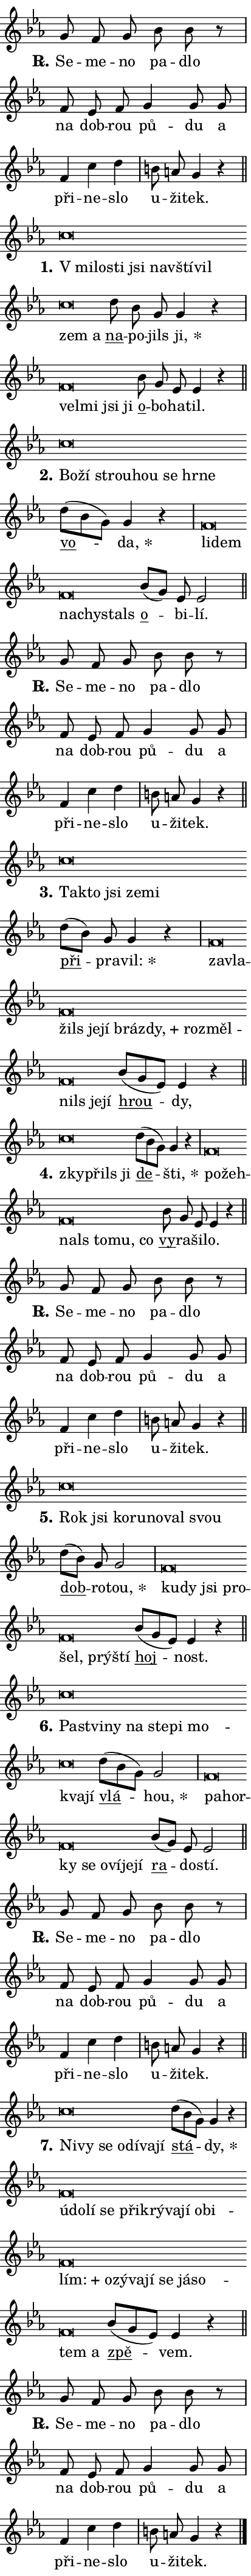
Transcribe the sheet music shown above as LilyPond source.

\version "2.24.0"
\header { tagline = "" }
\paper {
  indent = 0\cm
  top-margin = 0\cm
  right-margin = 0.13\cm % to fit lyric hyphens
  bottom-margin = 0\cm
  left-margin = 0\cm
  paper-width = 7\cm
  page-breaking = #ly:one-page-breaking
  system-system-spacing.basic-distance = #11
  score-system-spacing.basic-distance = #11
  ragged-last = ##f
}


%% Author: Thomas Morley
%% https://lists.gnu.org/archive/html/lilypond-user/2020-05/msg00002.html
#(define (line-position grob)
"Returns position of @var[grob} in current system:
   @code{'start}, if at first time-step
   @code{'end}, if at last time-step
   @code{'middle} otherwise
"
  (let* ((col (ly:item-get-column grob))
         (ln (ly:grob-object col 'left-neighbor))
         (rn (ly:grob-object col 'right-neighbor))
         (col-to-check-left (if (ly:grob? ln) ln col))
         (col-to-check-right (if (ly:grob? rn) rn col))
         (break-dir-left
           (and
             (ly:grob-property col-to-check-left 'non-musical #f)
             (ly:item-break-dir col-to-check-left)))
         (break-dir-right
           (and
             (ly:grob-property col-to-check-right 'non-musical #f)
             (ly:item-break-dir col-to-check-right))))
        (cond ((eqv? 1 break-dir-left) 'start)
              ((eqv? -1 break-dir-right) 'end)
              (else 'middle))))

#(define (tranparent-at-line-position vctor)
  (lambda (grob)
  "Relying on @code{line-position} select the relevant enry from @var{vctor}.
Used to determine transparency,"
    (case (line-position grob)
      ((end) (not (vector-ref vctor 0)))
      ((middle) (not (vector-ref vctor 1)))
      ((start) (not (vector-ref vctor 2))))))

noteHeadBreakVisibility =
#(define-music-function (break-visibility)(vector?)
"Makes @code{NoteHead}s transparent relying on @var{break-visibility}"
#{
  \override NoteHead.transparent =
    #(tranparent-at-line-position break-visibility)
#})

#(define delete-ledgers-for-transparent-note-heads
  (lambda (grob)
    "Reads whether a @code{NoteHead} is transparent.
If so this @code{NoteHead} is removed from @code{'note-heads} from
@var{grob}, which is supposed to be @code{LedgerLineSpanner}.
As a result ledgers are not printed for this @code{NoteHead}"
    (let* ((nhds-array (ly:grob-object grob 'note-heads))
           (nhds-list
             (if (ly:grob-array? nhds-array)
                 (ly:grob-array->list nhds-array)
                 '()))
           ;; Relies on the transparent-property being done before
           ;; Staff.LedgerLineSpanner.after-line-breaking is executed.
           ;; This is fragile ...
           (to-keep
             (remove
               (lambda (nhd)
                 (ly:grob-property nhd 'transparent #f))
               nhds-list)))
      ;; TODO find a better method to iterate over grob-arrays, similiar
      ;; to filter/remove etc for lists
      ;; For now rebuilt from scratch
      (set! (ly:grob-object grob 'note-heads)  '())
      (for-each
        (lambda (nhd)
          (ly:pointer-group-interface::add-grob grob 'note-heads nhd))
        to-keep))))

squashNotes = {
  \override NoteHead.X-extent = #'(-0.2 . 0.2)
  \override NoteHead.Y-extent = #'(-0.75 . 0)
  \override NoteHead.stencil =
    #(lambda (grob)
       (let ((pos (ly:grob-property grob 'staff-position)))
         (begin
           (if (< pos -7) (display "ERROR: Lower brevis then expected\n") (display "OK: Expected brevis position\n"))
           (if (<= pos -6) ly:text-interface::print ly:note-head::print))))
}
unSquashNotes = {
  \revert NoteHead.X-extent
  \revert NoteHead.Y-extent
  \revert NoteHead.stencil
}

hideNotes = \noteHeadBreakVisibility #begin-of-line-visible
unHideNotes = \noteHeadBreakVisibility #all-visible

% work-around for resetting accidentals
% https://lilypond.org/doc/v2.23/Documentation/notation/displaying-rhythms#unmetered-music
cadenzaMeasure = {
  \cadenzaOff
  \partial 1024 s1024
  \cadenzaOn
}

#(define-markup-command (accent layout props text) (markup?)
  "Underline accented syllable"
  (interpret-markup layout props
    #{\markup \override #'(offset . 4.3) \underline { #text }#}))

responsum = \markup \concat {
  "R" \hspace #-1.05 \path #0.1 #'((moveto 0 0.07) (lineto 0.9 0.8)) \hspace #0.05 "."
}

spaceSize = #0.6828661417322834 % exact space size for TeX Gyre Schola

\layout {
  \context {
    \Staff
    \remove "Time_signature_engraver"
    \override LedgerLineSpanner.after-line-breaking = #delete-ledgers-for-transparent-note-heads
  }
  \context {
    \Lyrics {
      \override LyricSpace.minimum-distance = \spaceSize
      \override LyricText.font-name = #"TeX Gyre Schola"
      \override LyricText.font-size = 1
      \override StanzaNumber.font-name = #"TeX Gyre Schola Bold"
      \override StanzaNumber.font-size = 1
    }
  }
  \context {
    \Score 
    \override NoteHead.text =
      #(lambda (grob) 
        (let ((pos (ly:grob-property grob 'staff-position)))
          #{\markup {
            \combine
              \halign #-0.55 \raise #(if (= pos -6) 0 0.5) \override #'(thickness . 2) \draw-line #'(3.2 . 0)
              \musicglyph "noteheads.sM1"
          }#}))
  }
}

% magnetic-lyrics.ily
%
%   written by
%     Jean Abou Samra <jean@abou-samra.fr>
%     Werner Lemberg <wl@gnu.org>
%
%   adapted by
%     Jiri Hon <jiri.hon@gmail.com>
%
% Version 2022-Apr-15

% https://www.mail-archive.com/lilypond-user@gnu.org/msg149350.html

#(define (Left_hyphen_pointer_engraver context)
   "Collect syllable-hyphen-syllable occurrences in lyrics and store
them in properties.  This engraver only looks to the left.  For
example, if the lyrics input is @code{foo -- bar}, it does the
following.

@itemize @bullet
@item
Set the @code{text} property of the @code{LyricHyphen} grob between
@q{foo} and @q{bar} to @code{foo}.

@item
Set the @code{left-hyphen} property of the @code{LyricText} grob with
text @q{foo} to the @code{LyricHyphen} grob between @q{foo} and
@q{bar}.
@end itemize

Use this auxiliary engraver in combination with the
@code{lyric-@/text::@/apply-@/magnetic-@/offset!} hook."
   (let ((hyphen #f)
         (text #f))
     (make-engraver
      (acknowledgers
       ((lyric-syllable-interface engraver grob source-engraver)
        (set! text grob)))
      (end-acknowledgers
       ((lyric-hyphen-interface engraver grob source-engraver)
        ;(when (not (grob::has-interface grob 'lyric-space-interface))
          (set! hyphen grob)));)
      ((stop-translation-timestep engraver)
       (when (and text hyphen)
         (ly:grob-set-object! text 'left-hyphen hyphen))
       (set! text #f)
       (set! hyphen #f)))))

#(define (lyric-text::apply-magnetic-offset! grob)
   "If the space between two syllables is less than the value in
property @code{LyricText@/.details@/.squash-threshold}, move the right
syllable to the left so that it gets concatenated with the left
syllable.

Use this function as a hook for
@code{LyricText@/.after-@/line-@/breaking} if the
@code{Left_@/hyphen_@/pointer_@/engraver} is active."
   (let ((hyphen (ly:grob-object grob 'left-hyphen #f)))
     (when hyphen
       (let ((left-text (ly:spanner-bound hyphen LEFT)))
         (when (grob::has-interface left-text 'lyric-syllable-interface)
           (let* ((common (ly:grob-common-refpoint grob left-text X))
                  (this-x-ext (ly:grob-extent grob common X))
                  (left-x-ext
                   (begin
                     ;; Trigger magnetism for left-text.
                     (ly:grob-property left-text 'after-line-breaking)
                     (ly:grob-extent left-text common X)))
                  ;; `delta` is the gap width between two syllables.
                  (delta (- (interval-start this-x-ext)
                            (interval-end left-x-ext)))
                  (details (ly:grob-property grob 'details))
                  (threshold (assoc-get 'squash-threshold details 0.2)))
             (when (< delta threshold)
               (let* (;; We have to manipulate the input text so that
                      ;; ligatures crossing syllable boundaries are not
                      ;; disabled.  For languages based on the Latin
                      ;; script this is essentially a beautification.
                      ;; However, for non-Western scripts it can be a
                      ;; necessity.
                      (lt (ly:grob-property left-text 'text))
                      (rt (ly:grob-property grob 'text))
                      (is-space (grob::has-interface hyphen 'lyric-space-interface))
                      (space (if is-space " " ""))
                      (extra-delta (if is-space spaceSize 0))
                      ;; Append new syllable.
                      (ltrt-space (if (and (string? lt) (string? rt))
                                (string-append lt space rt)
                                (make-concat-markup (list lt space rt))))
                      ;; Right-align `ltrt` to the right side.
                      (ltrt-space-markup (grob-interpret-markup
                               grob
                               (make-translate-markup
                                (cons (interval-length this-x-ext) 0)
                                (make-right-align-markup ltrt-space)))))
                 (begin
                   ;; Don't print `left-text`.
                   (ly:grob-set-property! left-text 'stencil #f)
                   ;; Set text and stencil (which holds all collected
                   ;; syllables so far) and shift it to the left.
                   (ly:grob-set-property! grob 'text ltrt-space)
                   (ly:grob-set-property! grob 'stencil ltrt-space-markup)
                   (ly:grob-translate-axis! grob (- (- delta extra-delta)) X))))))))))


#(define (lyric-hyphen::displace-bounds-first grob)
   ;; Make very sure this callback isn't triggered too early.
   (let ((left (ly:spanner-bound grob LEFT))
         (right (ly:spanner-bound grob RIGHT)))
     (ly:grob-property left 'after-line-breaking)
     (ly:grob-property right 'after-line-breaking)
     (ly:lyric-hyphen::print grob)))

squashThreshold = #0.4

\layout {
  \context {
    \Lyrics
    \consists #Left_hyphen_pointer_engraver
    \override LyricText.after-line-breaking =
      #lyric-text::apply-magnetic-offset!
    \override LyricHyphen.stencil = #lyric-hyphen::displace-bounds-first
    \override LyricText.details.squash-threshold = \squashThreshold
    \override LyricHyphen.minimum-distance = 0
    \override LyricHyphen.minimum-length = \squashThreshold
  }
}

squashText = \override LyricText.details.squash-threshold = 9999
unSquashText = \override LyricText.details.squash-threshold = \squashThreshold

leftText = \override LyricText.self-alignment-X = #LEFT
unLeftText = \revert LyricText.self-alignment-X

starOffset = #(lambda (grob) 
                (let ((x_offset (ly:self-alignment-interface::aligned-on-x-parent grob)))
                  (if (= x_offset 0) 0 (+ x_offset 1.2))))

star = #(define-music-function (syllable)(string?)
"Append star separator at the end of a syllable"
#{
  \once \override LyricText.X-offset = #starOffset
  \lyricmode { \markup {
    #syllable
    \override #'((font-name . "TeX Gyre Schola Bold")) \hspace #0.2 \lower #0.65 \larger "*"
  } }
#})

starAccent = #(define-music-function (syllable)(string?)
"Append star separator at the end of a syllable and make accent"
#{
  \once \override LyricText.X-offset = #starOffset
  \lyricmode { \markup {
    \accent #syllable
    \override #'((font-name . "TeX Gyre Schola Bold")) \hspace #0.2 \lower #0.65 \larger "*"
  } }
#})

breath = #(define-music-function (syllable)(string?)
"Append breathing indicator at the end of a syllable"
#{
  \lyricmode { \markup { #syllable "+" } }
#})

optionalBreath = #(define-music-function (syllable)(string?)
"Append optional breathing indicator at the end of a syllable"
#{
  \lyricmode { \markup { #syllable "(+)" } }
#})


\score {
    <<
        \new Voice = "melody" { \cadenzaOn \key es \major \relative { g'8 f g bes bes r \cadenzaMeasure \bar "|" f8 es f g4 g8 g8 \cadenzaMeasure \bar "|" f4 c' d \cadenzaMeasure \bar "|" b8 a g4 r \cadenzaMeasure \bar "||" \break } }
        \new Lyrics \lyricsto "melody" { \lyricmode { \set stanza = \responsum
Se -- me -- no pa -- dlo na dob -- rou pů -- du a při -- ne -- slo u -- ži -- tek. } }
    >>
    \layout {}
}

\score {
    <<
        \new Voice = "melody" { \cadenzaOn \key es \major \relative { \squashNotes c''\breve*1/16 \hideNotes \breve*1/16 \bar "" \breve*1/16 \bar "" \breve*1/16 \bar "" \breve*1/16 \bar "" \breve*1/16 \bar "" \breve*1/16 \bar "" \breve*1/16 \breve*1/16 \bar "" \unHideNotes \unSquashNotes \bar "" d8 bes g g4 r \cadenzaMeasure \bar "|" \squashNotes f\breve*1/16 \hideNotes \breve*1/16 \bar "" \breve*1/16 \breve*1/16 \bar "" \unHideNotes \unSquashNotes \bar "" bes8 g es es4 r \cadenzaMeasure \bar "||" \break } }
        \new Lyrics \lyricsto "melody" { \lyricmode { \set stanza = "1."
\leftText "V mi" -- \squashText lo -- sti jsi na -- vští -- vil zem a \unLeftText \unSquashText \markup \accent na -- po -- jils \star ji, \leftText vel -- \squashText mi jsi ji \unLeftText \unSquashText \markup \accent o -- bo -- ha -- til. } }
    >>
    \layout {}
}

\score {
    <<
        \new Voice = "melody" { \cadenzaOn \key es \major \relative { \squashNotes c''\breve*1/16 \hideNotes \breve*1/16 \bar "" \breve*1/16 \bar "" \breve*1/16 \bar "" \breve*1/16 \bar "" \breve*1/16 \breve*1/16 \bar "" \unHideNotes \unSquashNotes \bar "" d8[( bes g)] g4 r \cadenzaMeasure \bar "|" \squashNotes f\breve*1/16 \hideNotes \breve*1/16 \bar "" \breve*1/16 \bar "" \breve*1/16 \breve*1/16 \bar "" \unHideNotes \unSquashNotes \bar "" bes8[( g)] es es2 \cadenzaMeasure \bar "||" \break } }
        \new Lyrics \lyricsto "melody" { \lyricmode { \set stanza = "2."
\leftText Bo -- \squashText ží strou -- hou se hr -- ne \unLeftText \unSquashText \markup \accent vo -- \star da, \leftText li -- \squashText dem na -- chy -- stals \unLeftText \unSquashText \markup \accent o -- bi -- lí. } }
    >>
    \layout {}
}

\score {
    <<
        \new Voice = "melody" { \cadenzaOn \key es \major \relative { g'8 f g bes bes r \cadenzaMeasure \bar "|" f8 es f g4 g8 g8 \cadenzaMeasure \bar "|" f4 c' d \cadenzaMeasure \bar "|" b8 a g4 r \cadenzaMeasure \bar "||" \break } }
        \new Lyrics \lyricsto "melody" { \lyricmode { \set stanza = \responsum
Se -- me -- no pa -- dlo na dob -- rou pů -- du a při -- ne -- slo u -- ži -- tek. } }
    >>
    \layout {}
}

\score {
    <<
        \new Voice = "melody" { \cadenzaOn \key es \major \relative { \squashNotes c''\breve*1/16 \hideNotes \breve*1/16 \bar "" \breve*1/16 \bar "" \breve*1/16 \breve*1/16 \bar "" \unHideNotes \unSquashNotes \bar "" d8[( bes)] g g4 r \cadenzaMeasure \bar "|" \squashNotes f\breve*1/16 \hideNotes \breve*1/16 \bar "" \breve*1/16 \bar "" \breve*1/16 \bar "" \breve*1/16 \bar "" \breve*1/16 \bar "" \breve*1/16 \bar "" \breve*1/16 \bar "" \breve*1/16 \bar "" \breve*1/16 \bar "" \breve*1/16 \breve*1/16 \bar "" \unHideNotes \unSquashNotes \bar "" bes8[( g es)] es4 r \cadenzaMeasure \bar "||" \break } }
        \new Lyrics \lyricsto "melody" { \lyricmode { \set stanza = "3."
\leftText Tak -- \squashText to jsi ze -- mi \unLeftText \unSquashText \markup \accent při -- pra -- \star vil: \leftText za -- \squashText vla -- žils je -- jí bráz -- \breath "dy," roz -- měl -- nils je -- jí \unLeftText \unSquashText \markup \accent hrou -- dy, } }
    >>
    \layout {}
}

\score {
    <<
        \new Voice = "melody" { \cadenzaOn \key es \major \relative { \squashNotes c''\breve*1/16 \hideNotes \breve*1/16 \breve*1/16 \bar "" \unHideNotes \unSquashNotes \bar "" d8[( bes g)] g4 r \cadenzaMeasure \bar "|" \squashNotes f\breve*1/16 \hideNotes \breve*1/16 \bar "" \breve*1/16 \bar "" \breve*1/16 \bar "" \breve*1/16 \breve*1/16 \bar "" \unHideNotes \unSquashNotes \bar "" bes8 g es es4 r \cadenzaMeasure \bar "||" \break } }
        \new Lyrics \lyricsto "melody" { \lyricmode { \set stanza = "4."
\leftText zky -- \squashText přils ji \unLeftText \unSquashText \markup \accent de -- \star šti, \leftText po -- \squashText žeh -- nals to -- mu, co \unLeftText \unSquashText \markup \accent vy -- ra -- ši -- lo. } }
    >>
    \layout {}
}

\score {
    <<
        \new Voice = "melody" { \cadenzaOn \key es \major \relative { g'8 f g bes bes r \cadenzaMeasure \bar "|" f8 es f g4 g8 g8 \cadenzaMeasure \bar "|" f4 c' d \cadenzaMeasure \bar "|" b8 a g4 r \cadenzaMeasure \bar "||" \break } }
        \new Lyrics \lyricsto "melody" { \lyricmode { \set stanza = \responsum
Se -- me -- no pa -- dlo na dob -- rou pů -- du a při -- ne -- slo u -- ži -- tek. } }
    >>
    \layout {}
}

\score {
    <<
        \new Voice = "melody" { \cadenzaOn \key es \major \relative { \squashNotes c''\breve*1/16 \hideNotes \breve*1/16 \bar "" \breve*1/16 \bar "" \breve*1/16 \bar "" \breve*1/16 \bar "" \breve*1/16 \breve*1/16 \bar "" \unHideNotes \unSquashNotes \bar "" d8[( bes)] g g2 \cadenzaMeasure \bar "|" \squashNotes f\breve*1/16 \hideNotes \breve*1/16 \bar "" \breve*1/16 \bar "" \breve*1/16 \bar "" \breve*1/16 \bar "" \breve*1/16 \breve*1/16 \bar "" \unHideNotes \unSquashNotes \bar "" bes8[( g es)] es4 r \cadenzaMeasure \bar "||" \break } }
        \new Lyrics \lyricsto "melody" { \lyricmode { \set stanza = "5."
\leftText Rok \squashText jsi ko -- ru -- no -- val svou \unLeftText \unSquashText \markup \accent dob -- ro -- \star tou, \leftText ku -- \squashText dy jsi pro -- šel, prý -- ští \unLeftText \unSquashText \markup \accent hoj -- nost. } }
    >>
    \layout {}
}

\score {
    <<
        \new Voice = "melody" { \cadenzaOn \key es \major \relative { \squashNotes c''\breve*1/16 \hideNotes \breve*1/16 \bar "" \breve*1/16 \bar "" \breve*1/16 \bar "" \breve*1/16 \bar "" \breve*1/16 \bar "" \breve*1/16 \bar "" \breve*1/16 \breve*1/16 \bar "" \unHideNotes \unSquashNotes \bar "" d8[( bes g)] g2 \cadenzaMeasure \bar "|" \squashNotes f\breve*1/16 \hideNotes \breve*1/16 \bar "" \breve*1/16 \bar "" \breve*1/16 \bar "" \breve*1/16 \bar "" \breve*1/16 \bar "" \breve*1/16 \breve*1/16 \bar "" \unHideNotes \unSquashNotes \bar "" bes8[( g)] es es2 \cadenzaMeasure \bar "||" \break } }
        \new Lyrics \lyricsto "melody" { \lyricmode { \set stanza = "6."
\leftText Past -- \squashText vi -- ny na ste -- pi mo -- kva -- jí \unLeftText \unSquashText \markup \accent vlá -- \star hou, \leftText pa -- \squashText hor -- ky se o -- ví -- je -- jí \unLeftText \unSquashText \markup \accent ra -- do -- stí. } }
    >>
    \layout {}
}

\score {
    <<
        \new Voice = "melody" { \cadenzaOn \key es \major \relative { g'8 f g bes bes r \cadenzaMeasure \bar "|" f8 es f g4 g8 g8 \cadenzaMeasure \bar "|" f4 c' d \cadenzaMeasure \bar "|" b8 a g4 r \cadenzaMeasure \bar "||" \break } }
        \new Lyrics \lyricsto "melody" { \lyricmode { \set stanza = \responsum
Se -- me -- no pa -- dlo na dob -- rou pů -- du a při -- ne -- slo u -- ži -- tek. } }
    >>
    \layout {}
}

\score {
    <<
        \new Voice = "melody" { \cadenzaOn \key es \major \relative { \squashNotes c''\breve*1/16 \hideNotes \breve*1/16 \bar "" \breve*1/16 \bar "" \breve*1/16 \bar "" \breve*1/16 \bar "" \breve*1/16 \breve*1/16 \bar "" \unHideNotes \unSquashNotes \bar "" d8[( bes g)] g4 r \cadenzaMeasure \bar "|" \squashNotes f\breve*1/16 \hideNotes \breve*1/16 \bar "" \breve*1/16 \bar "" \breve*1/16 \bar "" \breve*1/16 \bar "" \breve*1/16 \bar "" \breve*1/16 \bar "" \breve*1/16 \bar "" \breve*1/16 \bar "" \breve*1/16 \bar "" \breve*1/16 \bar "" \breve*1/16 \bar "" \breve*1/16 \bar "" \breve*1/16 \bar "" \breve*1/16 \bar "" \breve*1/16 \bar "" \breve*1/16 \bar "" \breve*1/16 \bar "" \breve*1/16 \breve*1/16 \bar "" \unHideNotes \unSquashNotes \bar "" bes8[( g es)] es4 r \cadenzaMeasure \bar "||" \break } }
        \new Lyrics \lyricsto "melody" { \lyricmode { \set stanza = "7."
\leftText Ni -- \squashText vy se o -- dí -- va -- jí \unLeftText \unSquashText \markup \accent stá -- \star dy, \leftText ú -- \squashText do -- lí se při -- krý -- va -- jí o -- bi -- \breath "lím:" o -- zý -- va -- jí se já -- so -- tem a \unLeftText \unSquashText \markup \accent zpě -- vem. } }
    >>
    \layout {}
}

\score {
    <<
        \new Voice = "melody" { \cadenzaOn \key es \major \relative { g'8 f g bes bes r \cadenzaMeasure \bar "|" f8 es f g4 g8 g8 \cadenzaMeasure \bar "|" f4 c' d \cadenzaMeasure \bar "|" b8 a g4 r \cadenzaMeasure \bar "||" \break } \bar "|." }
        \new Lyrics \lyricsto "melody" { \lyricmode { \set stanza = \responsum
Se -- me -- no pa -- dlo na dob -- rou pů -- du a při -- ne -- slo u -- ži -- tek. } }
    >>
    \layout {}
}
